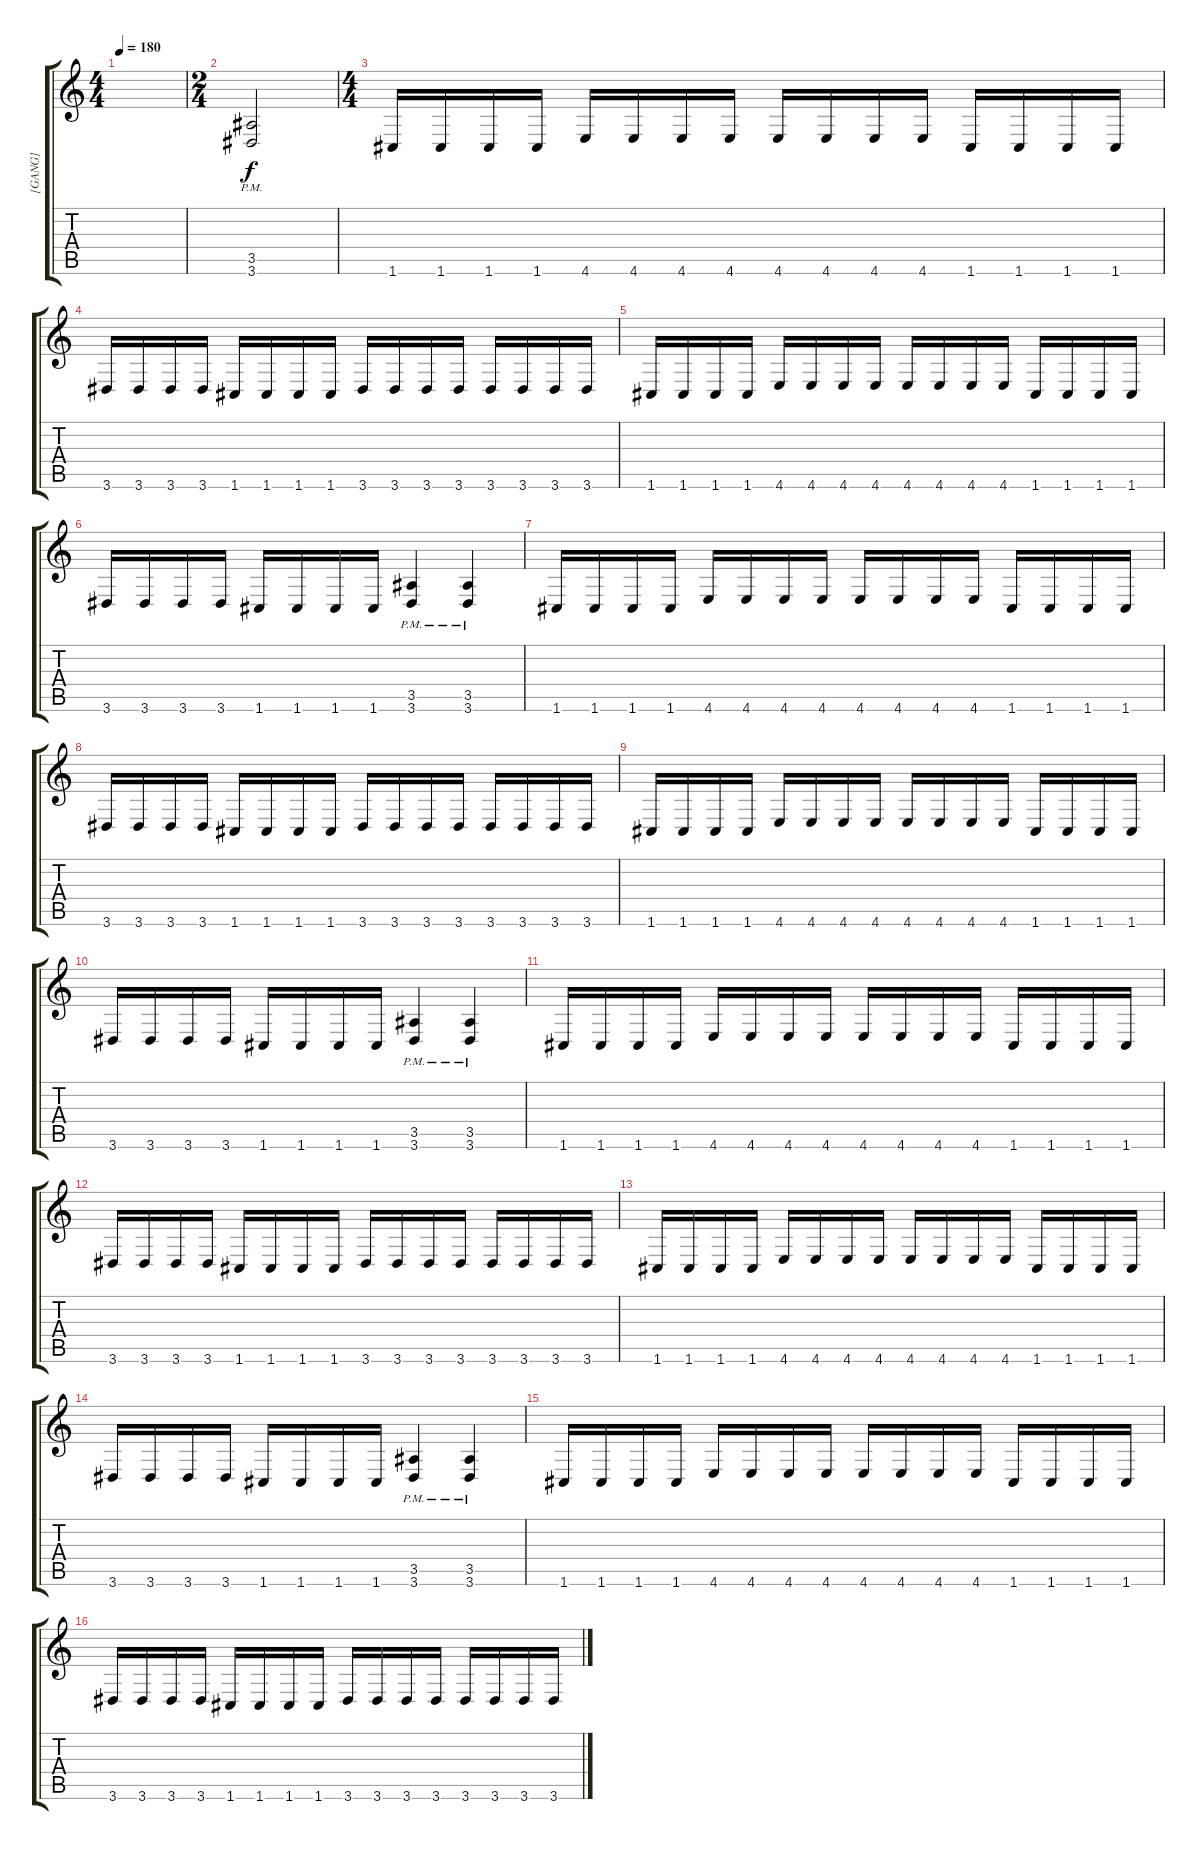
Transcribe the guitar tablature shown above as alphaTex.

\track ("[GANG]" "[GANG]") {instrument distortionguitar}
\staff {score tabs}
\tuning (D4 A3 F3 C3 G2 C2) {hide}
\ts (4 4)
\tempo 180
\clef g2
\ks c
|
\ts (2 4)
(3.5{pm} 3.6{pm}).2 |
\ts (4 4)
1.6.16 1.6.16 1.6.16 1.6.16 4.6.16 4.6.16 4.6.16 4.6.16 4.6.16 4.6.16 4.6.16 4.6.16 1.6.16 1.6.16 1.6.16 1.6.16 |
3.6.16 3.6.16 3.6.16 3.6.16 1.6.16 1.6.16 1.6.16 1.6.16 3.6.16 3.6.16 3.6.16 3.6.16 3.6.16 3.6.16 3.6.16 3.6.16 |
1.6.16 1.6.16 1.6.16 1.6.16 4.6.16 4.6.16 4.6.16 4.6.16 4.6.16 4.6.16 4.6.16 4.6.16 1.6.16 1.6.16 1.6.16 1.6.16 |
3.6.16 3.6.16 3.6.16 3.6.16 1.6.16 1.6.16 1.6.16 1.6.16 (3.5{pm} 3.6{pm}).4 (3.5{pm} 3.6{pm}).4 |
1.6.16 1.6.16 1.6.16 1.6.16 4.6.16 4.6.16 4.6.16 4.6.16 4.6.16 4.6.16 4.6.16 4.6.16 1.6.16 1.6.16 1.6.16 1.6.16 |
3.6.16 3.6.16 3.6.16 3.6.16 1.6.16 1.6.16 1.6.16 1.6.16 3.6.16 3.6.16 3.6.16 3.6.16 3.6.16 3.6.16 3.6.16 3.6.16 |
1.6.16 1.6.16 1.6.16 1.6.16 4.6.16 4.6.16 4.6.16 4.6.16 4.6.16 4.6.16 4.6.16 4.6.16 1.6.16 1.6.16 1.6.16 1.6.16 |
3.6.16 3.6.16 3.6.16 3.6.16 1.6.16 1.6.16 1.6.16 1.6.16 (3.5{pm} 3.6{pm}).4 (3.5{pm} 3.6{pm}).4 |
1.6.16 1.6.16 1.6.16 1.6.16 4.6.16 4.6.16 4.6.16 4.6.16 4.6.16 4.6.16 4.6.16 4.6.16 1.6.16 1.6.16 1.6.16 1.6.16 |
3.6.16 3.6.16 3.6.16 3.6.16 1.6.16 1.6.16 1.6.16 1.6.16 3.6.16 3.6.16 3.6.16 3.6.16 3.6.16 3.6.16 3.6.16 3.6.16 |
1.6.16 1.6.16 1.6.16 1.6.16 4.6.16 4.6.16 4.6.16 4.6.16 4.6.16 4.6.16 4.6.16 4.6.16 1.6.16 1.6.16 1.6.16 1.6.16 |
3.6.16 3.6.16 3.6.16 3.6.16 1.6.16 1.6.16 1.6.16 1.6.16 (3.5{pm} 3.6{pm}).4 (3.5{pm} 3.6{pm}).4 |
1.6.16 1.6.16 1.6.16 1.6.16 4.6.16 4.6.16 4.6.16 4.6.16 4.6.16 4.6.16 4.6.16 4.6.16 1.6.16 1.6.16 1.6.16 1.6.16 |
3.6.16 3.6.16 3.6.16 3.6.16 1.6.16 1.6.16 1.6.16 1.6.16 3.6.16 3.6.16 3.6.16 3.6.16 3.6.16 3.6.16 3.6.16 3.6.16
